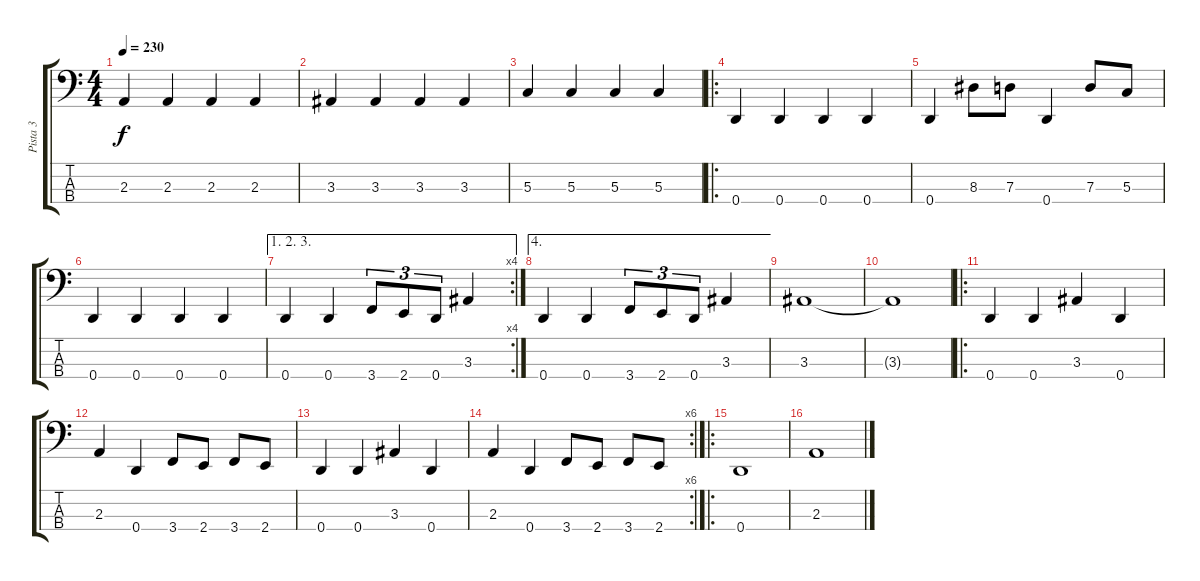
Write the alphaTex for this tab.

\track ("Pista 3" "Pista 3") {instrument electricbassfinger}
\staff {score tabs}
\tuning (F2 C2 G1 D1) {hide}
\ts (4 4)
\tempo 230
\clef f4
\ks c
2.3.4{dy f} 2.3.4 2.3.4 2.3.4 |
3.3.4 3.3.4 3.3.4 3.3.4 |
5.3.4 5.3.4 5.3.4 5.3.4 |
\ro
0.4.4 0.4.4 0.4.4 0.4.4 |
0.4.4 8.3.8 7.3.8 0.4.4 7.3.8 5.3.8 |
0.4.4 0.4.4 0.4.4 0.4.4 |
\ae (1 2 3)
\rc 4
0.4.4 0.4.4 3.4.8{tu (3 2)} 2.4.8{tu (3 2)} 0.4.8{tu (3 2)} 3.3.4 |
\ae 4
0.4.4 0.4.4 3.4.8{tu (3 2)} 2.4.8{tu (3 2)} 0.4.8{tu (3 2)} 3.3.4 |
3.3.1 |
3.3{t}.1 |
\ro
0.4.4 0.4.4 3.3.4 0.4.4 |
2.3.4 0.4.4 3.4.8 2.4.8 3.4.8 2.4.8 |
0.4.4 0.4.4 3.3.4 0.4.4 |
\rc 6
2.3.4 0.4.4 3.4.8 2.4.8 3.4.8 2.4.8 |
\ro
0.4.1 |
2.3.1
